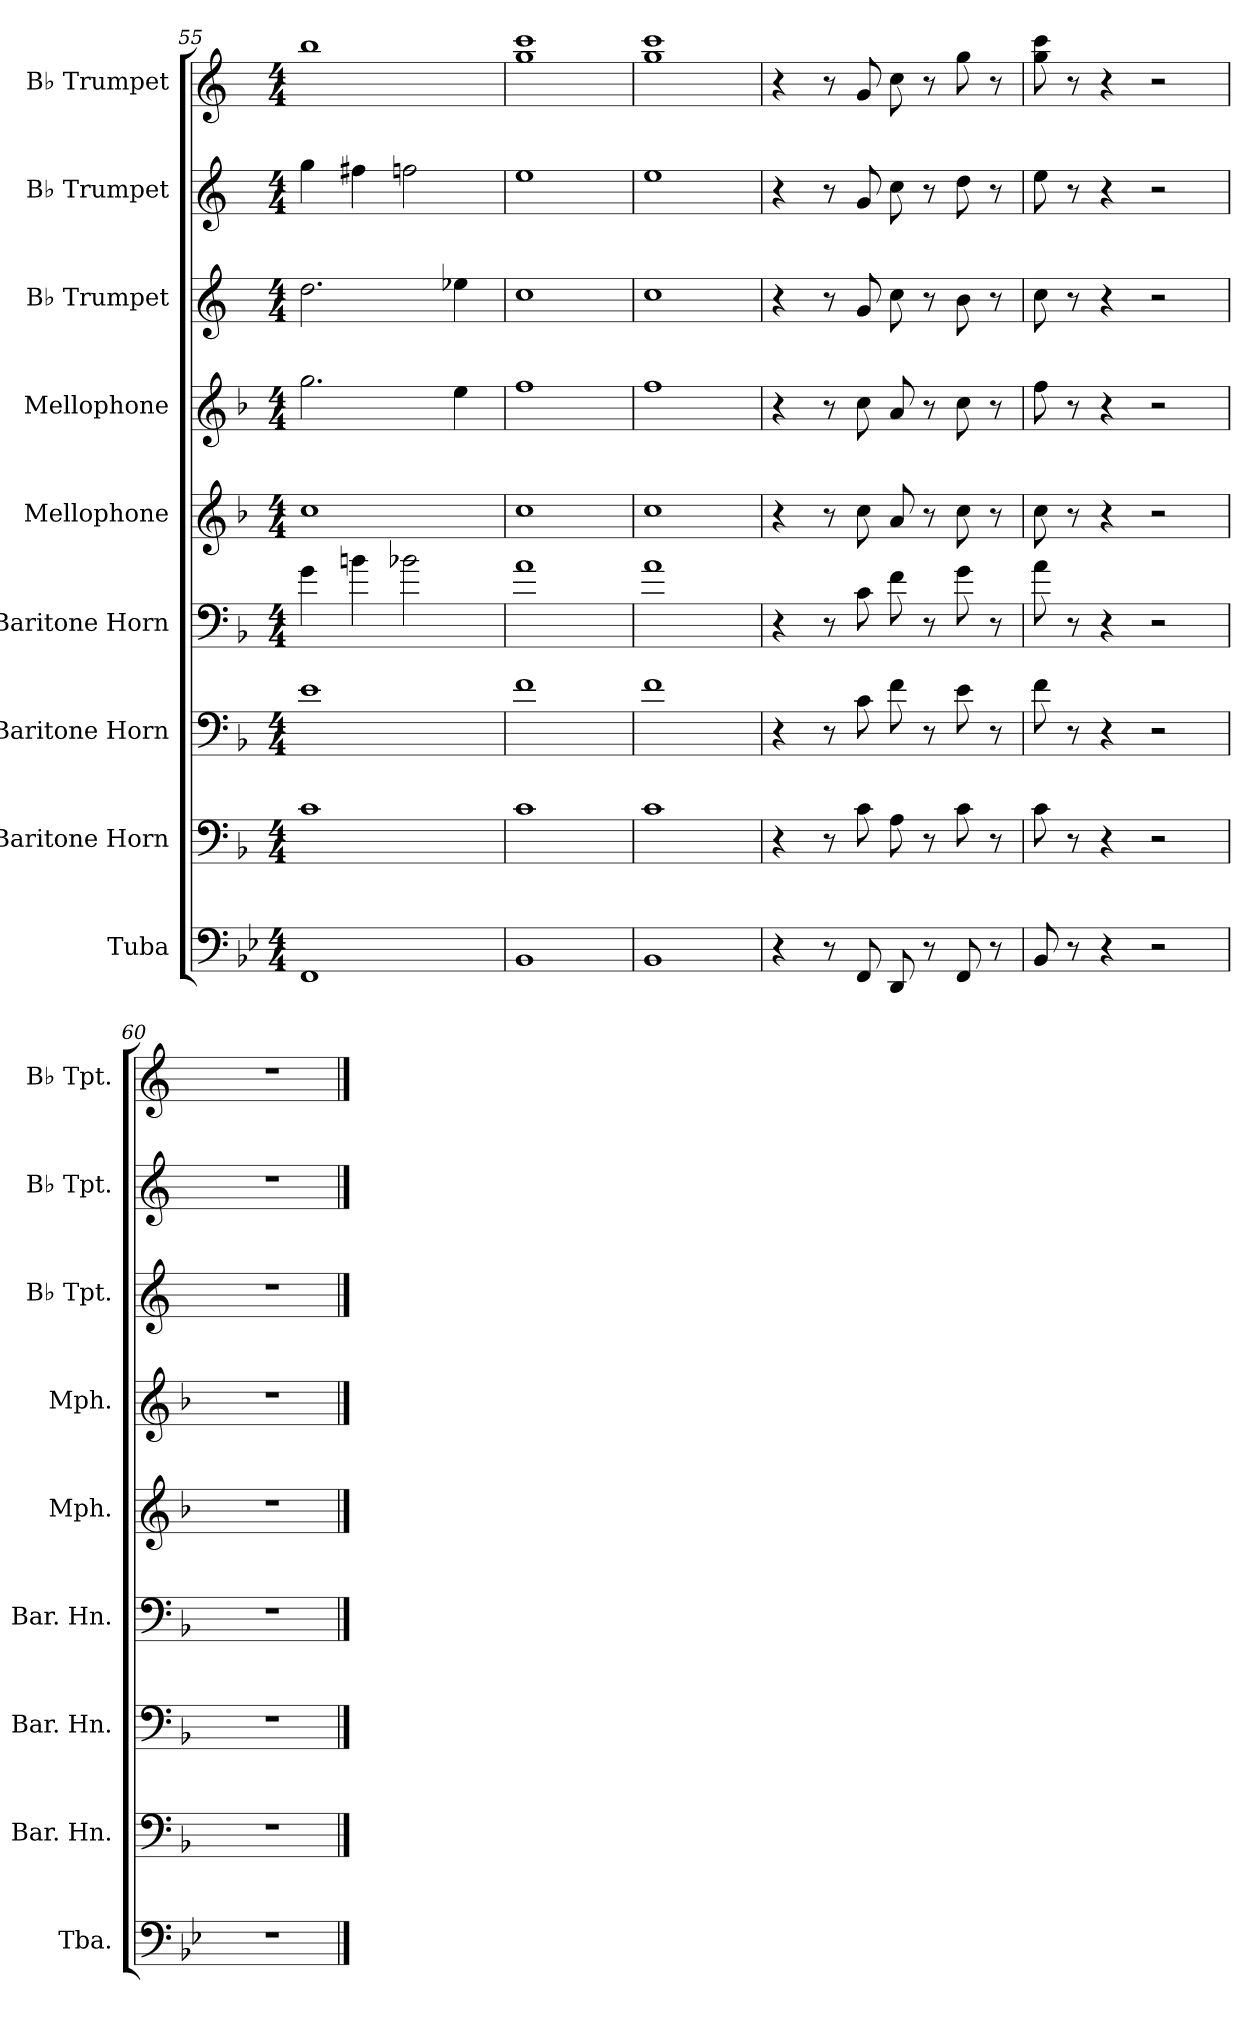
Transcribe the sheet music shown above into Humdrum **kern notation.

**kern	**kern	**kern	**kern	**kern	**kern	**kern	**kern	**kern
*part9	*part8	*part7	*part6	*part5	*part4	*part3	*part2	*part1
*staff9	*staff8	*staff7	*staff6	*staff5	*staff4	*staff3	*staff2	*staff1
*I"Tuba	*I"Baritone Horn	*I"Baritone Horn	*I"Baritone Horn	*I"Mellophone	*I"Mellophone	*I"B♭ Trumpet	*I"B♭ Trumpet	*I"B♭ Trumpet
*I'Tba.	*I'Bar. Hn.	*I'Bar. Hn.	*I'Bar. Hn.	*I'Mph.	*I'Mph.	*I'B♭ Tpt.	*I'B♭ Tpt.	*I'B♭ Tpt.
!!LO:PB:g=z
*clefF4	*clefF4	*clefF4	*clefF4	*clefG2	*clefG2	*clefG2	*clefG2	*clefG2
*	*ITrd4c7	*ITrd4c7	*ITrd4c7	*ITrd4c7	*ITrd4c7	*ITrd1c2	*ITrd1c2	*ITrd1c2
*k[b-e-]	*k[b-e-]	*k[b-e-]	*k[b-e-]	*k[b-e-]	*k[b-e-]	*k[b-e-]	*k[b-e-]	*k[b-e-]
*M4/4	*M4/4	*M4/4	*M4/4	*M4/4	*M4/4	*M4/4	*M4/4	*M4/4
=55	=55	=55	=55	=55	=55	=55	=55	=55
1FF	1F	1A	4c\	1f	2.cc\	2.cc\	4ff\	1aa
.	.	.	4en\	.	.	.	4een\	.
.	.	.	2e-X\	.	.	.	2ee-X\	.
.	.	.	.	.	4a\	4dd-X\	.	.
=56	=56	=56	=56	=56	=56	=56	=56	=56
1BB-	1F	1B-	1d	1f	1b-	1b-	1dd	1ff 1bb-
=57	=57	=57	=57	=57	=57	=57	=57	=57
1BB-	1F	1B-	1d	1f	1b-	1b-	1dd	1ff 1bb-
=58	=58	=58	=58	=58	=58	=58	=58	=58
*	*	*	*	*	*	*	*	*MM116
4r	4r	4r	4r	4r	4r	4r	4r	4r
8r	8r	8r	8r	8r	8r	8r	8r	8r
8FF/	8F\	8F\	8F\	8f\	8f\	8f/	8f/	8f/
8DD/	8D\	8B-\	8B-\	8d/	8d/	8b-\	8b-\	8b-\
8r	8r	8r	8r	8r	8r	8r	8r	8r
8FF/	8F\	8A\	8c\	8f\	8f\	8a\	8cc\	8ff\
8r	8r	8r	8r	8r	8r	8r	8r	8r
=59	=59	=59	=59	=59	=59	=59	=59	=59
8BB-/	8F\	8B-\	8d\	8f\	8b-\	8b-\	8dd\	8ff\ 8bb-\
8r	8r	8r	8r	8r	8r	8r	8r	8r
4r	4r	4r	4r	4r	4r	4r	4r	4r
2r	2r	2r	2r	2r	2r	2r	2r	2r
=60	=60	=60	=60	=60	=60	=60	=60	=60
1r	1r	1r	1r	1r	1r	1r	1r	1r
==	==	==	==	==	==	==	==	==
*-	*-	*-	*-	*-	*-	*-	*-	*-
